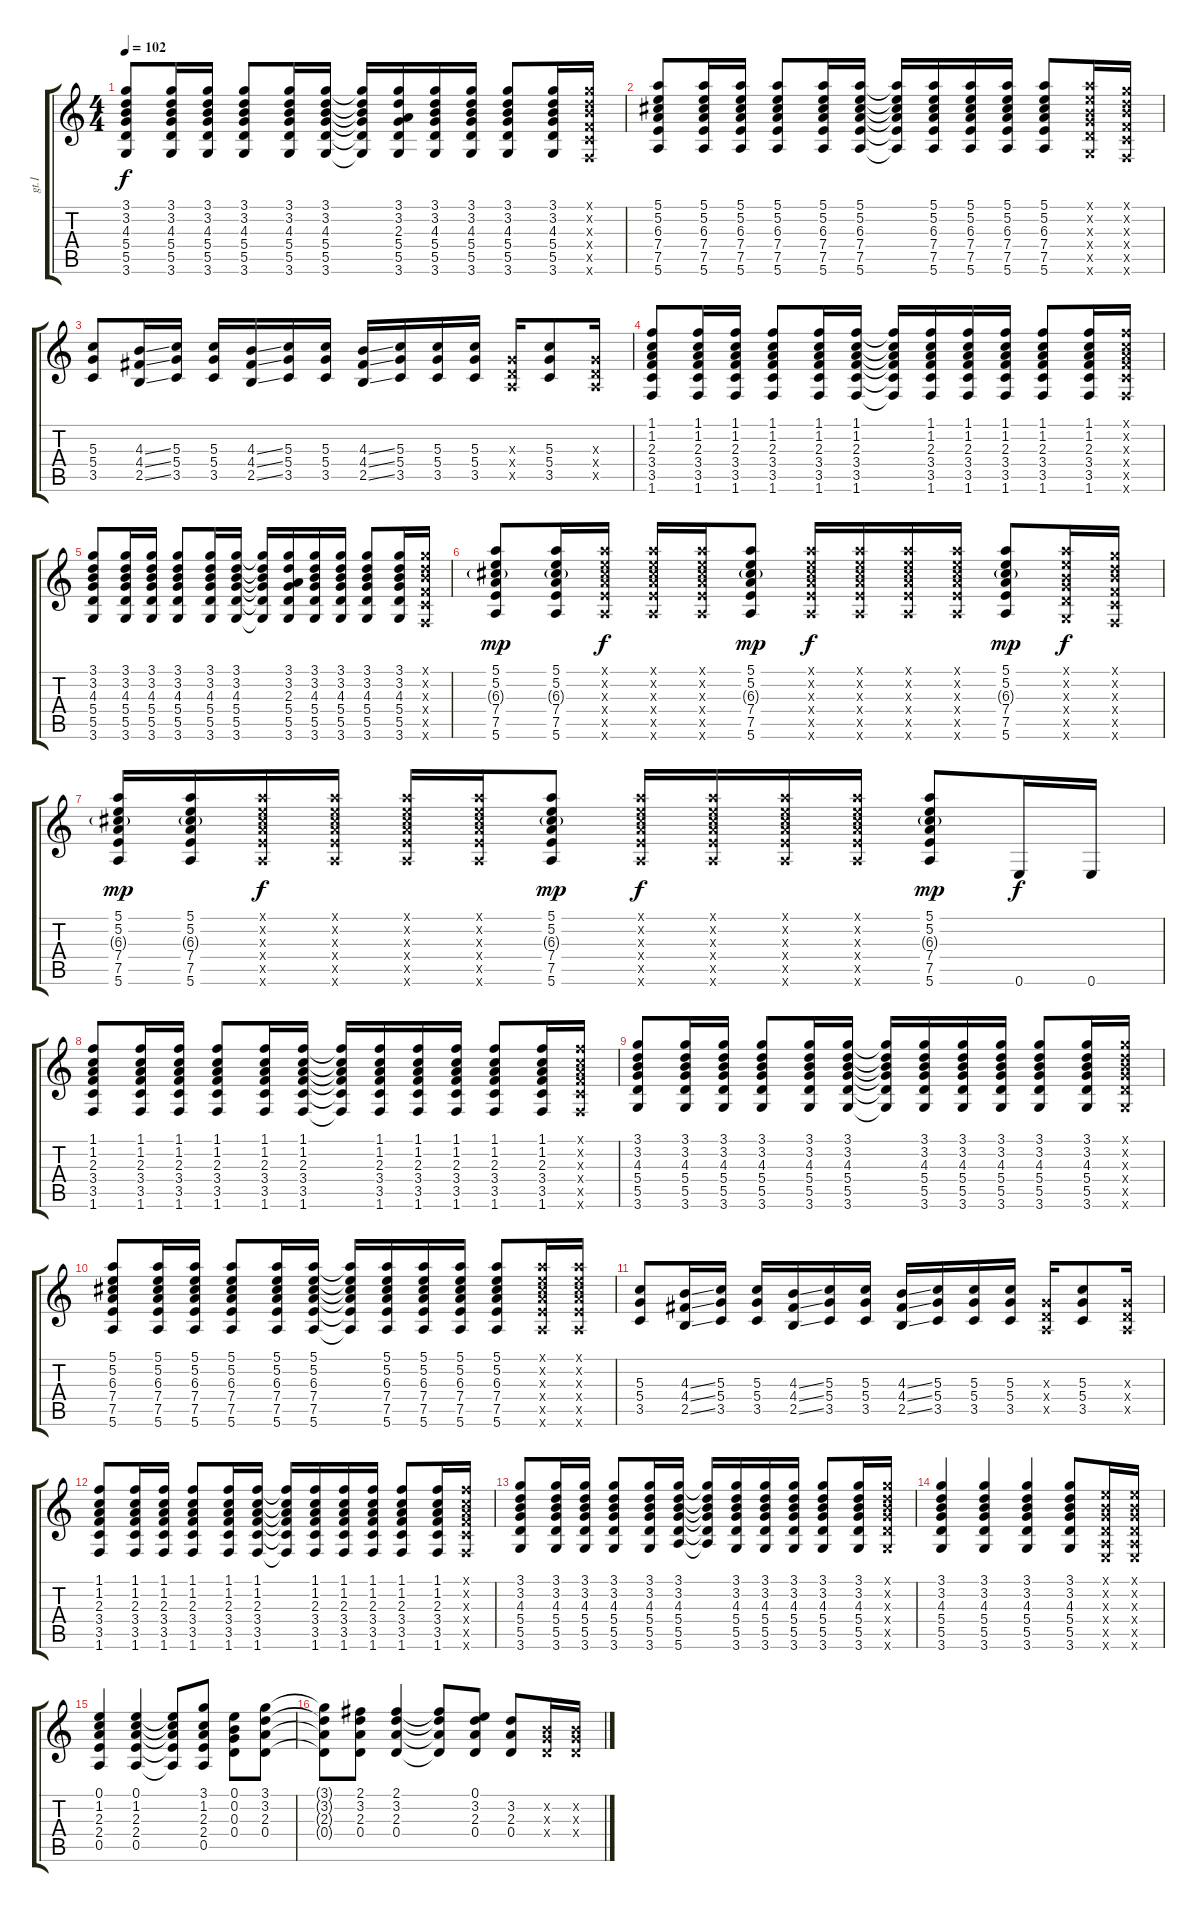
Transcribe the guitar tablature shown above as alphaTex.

\track ("gt.1" "gt.1") {instrument overdrivenguitar}
\staff {score tabs}
\tuning (E4 B3 G3 D3 A2 E2) {hide}
\ts (4 4)
\tempo 102
\clef g2
\ks c
(3.1 3.2 4.3 5.4 5.5 3.6).8{dy f} (3.1 3.2 4.3 5.4 5.5 3.6).16 (3.1 3.2 4.3 5.4 5.5 3.6).16 (3.1 3.2 4.3 5.4 5.5 3.6).8 (3.1 3.2 4.3 5.4 5.5 3.6).16 (3.1 3.2 4.3 5.4 5.5 3.6).16 (3.1{t} 3.2{t} 4.3{t} 5.4{t} 5.5{t} 3.6{t}).16 (3.1 3.2 2.3 5.4 5.5 3.6).16 (3.1 3.2 4.3 5.4 5.5 3.6).16 (3.1 3.2 4.3 5.4 5.5 3.6).16 (3.1 3.2 4.3 5.4 5.5 3.6).8 (3.1 3.2 4.3 5.4 5.5 3.6).16 (3.1{x} 3.2{x} 4.3{x} 3.4{x} 3.5{x} 1.6{x}).16 |
(5.1 5.2 6.3 7.4 7.5 5.6).8 (5.1 5.2 6.3 7.4 7.5 5.6).16 (5.1 5.2 6.3 7.4 7.5 5.6).16 (5.1 5.2 6.3 7.4 7.5 5.6).8 (5.1 5.2 6.3 7.4 7.5 5.6).16 (5.1 5.2 6.3 7.4 7.5 5.6).16 (5.1{t} 5.2{t} 6.3{t} 7.4{t} 7.5{t} 5.6{t}).16 (5.1 5.2 6.3 7.4 7.5 5.6).16 (5.1 5.2 6.3 7.4 7.5 5.6).16 (5.1 5.2 6.3 7.4 7.5 5.6).16 (5.1 5.2 6.3 7.4 7.5 5.6).8 (5.1{x} 5.2{x} 4.3{x} 5.4{x} 5.5{x} 3.6{x}).16 (3.1{x} 3.2{x} 4.3{x} 3.4{x} 3.5{x} 1.6{x}).16 |
(5.3 5.4 3.5).8 (4.3{ss} 4.4{ss} 2.5{ss}).16 (5.3 5.4 3.5).16 (5.3 5.4 3.5).16 (4.3{ss} 4.4{ss} 2.5{ss}).16 (5.3 5.4 3.5).16 (5.3 5.4 3.5).16 (4.3{ss} 4.4{ss} 2.5{ss}).16 (5.3 5.4 3.5).16 (5.3 5.4 3.5).16 (5.3 5.4 3.5).16 (0.3{x} 0.4{x} 0.5{x}).16 (5.3 5.4 3.5).8 (0.3{x} 0.4{x} 0.5{x}).16 |
(1.1 1.2 2.3 3.4 3.5 1.6).8 (1.1 1.2 2.3 3.4 3.5 1.6).16 (1.1 1.2 2.3 3.4 3.5 1.6).16 (1.1 1.2 2.3 3.4 3.5 1.6).8 (1.1 1.2 2.3 3.4 3.5 1.6).16 (1.1 1.2 2.3 3.4 3.5 1.6).16 (1.1{t} 1.2{t} 2.3{t} 3.4{t} 3.5{t} 1.6{t}).16 (1.1 1.2 2.3 3.4 3.5 1.6).16 (1.1 1.2 2.3 3.4 3.5 1.6).16 (1.1 1.2 2.3 3.4 3.5 1.6).16 (1.1 1.2 2.3 3.4 3.5 1.6).8 (1.1 1.2 2.3 3.4 3.5 1.6).16 (1.1{x} 1.2{x} 2.3{x} 3.4{x} 3.5{x} 1.6{x}).16 |
(3.1 3.2 4.3 5.4 5.5 3.6).8 (3.1 3.2 4.3 5.4 5.5 3.6).16 (3.1 3.2 4.3 5.4 5.5 3.6).16 (3.1 3.2 4.3 5.4 5.5 3.6).8 (3.1 3.2 4.3 5.4 5.5 3.6).16 (3.1 3.2 4.3 5.4 5.5 3.6).16 (3.1{t} 3.2{t} 4.3{t} 5.4{t} 5.5{t} 3.6{t}).16 (3.1 3.2 2.3 5.4 5.5 3.6).16 (3.1 3.2 4.3 5.4 5.5 3.6).16 (3.1 3.2 4.3 5.4 5.5 3.6).16 (3.1 3.2 4.3 5.4 5.5 3.6).8 (3.1 3.2 4.3 5.4 5.5 3.6).16 (3.1{x} 3.2{x} 4.3{x} 3.4{x} 3.5{x} 1.6{x}).16 |
(5.1 5.2 6.3{g} 7.4 7.5 5.6).8{dy mp} (5.1 5.2 6.3{g} 7.4 7.5 5.6).16 (5.1{x} 5.2{x} 6.3{x} 7.4{x} 7.5{x} 5.6{x}).16{dy f} (5.1{x} 5.2{x} 6.3{x} 7.4{x} 7.5{x} 5.6{x}).16 (5.1{x} 5.2{x} 6.3{x} 7.4{x} 7.5{x} 5.6{x}).16 (5.1 5.2 6.3{g} 7.4 7.5 5.6).8{dy mp} (5.1{x} 5.2{x} 6.3{x} 7.4{x} 7.5{x} 5.6{x}).16{dy f} (5.1{x} 5.2{x} 6.3{x} 7.4{x} 7.5{x} 5.6{x}).16 (5.1{x} 5.2{x} 6.3{x} 7.4{x} 7.5{x} 5.6{x}).16 (5.1{x} 5.2{x} 6.3{x} 7.4{x} 7.5{x} 5.6{x}).16 (5.1 5.2 6.3{g} 7.4 7.5 5.6).8{dy mp} (5.1{x} 5.2{x} 4.3{x} 5.4{x} 5.5{x} 3.6{x}).16{dy f} (3.1{x} 3.2{x} 4.3{x} 3.4{x} 3.5{x} 1.6{x}).16 |
(5.1 5.2 6.3{g} 7.4 7.5 5.6).16{dy mp} (5.1 5.2 6.3{g} 7.4 7.5 5.6).16 (5.1{x} 5.2{x} 6.3{x} 7.4{x} 7.5{x} 5.6{x}).16{dy f} (5.1{x} 5.2{x} 6.3{x} 7.4{x} 7.5{x} 5.6{x}).16 (5.1{x} 5.2{x} 6.3{x} 7.4{x} 7.5{x} 5.6{x}).16 (5.1{x} 5.2{x} 6.3{x} 7.4{x} 7.5{x} 5.6{x}).16 (5.1 5.2 6.3{g} 7.4 7.5 5.6).8{dy mp} (5.1{x} 5.2{x} 6.3{x} 7.4{x} 7.5{x} 5.6{x}).16{dy f} (5.1{x} 5.2{x} 6.3{x} 7.4{x} 7.5{x} 5.6{x}).16 (5.1{x} 5.2{x} 6.3{x} 7.4{x} 7.5{x} 5.6{x}).16 (5.1{x} 5.2{x} 6.3{x} 7.4{x} 7.5{x} 5.6{x}).16 (5.1 5.2 6.3{g} 7.4 7.5 5.6).8{dy mp} 0.6.16{dy f} 0.6.16 |
(1.1 1.2 2.3 3.4 3.5 1.6).8 (1.1 1.2 2.3 3.4 3.5 1.6).16 (1.1 1.2 2.3 3.4 3.5 1.6).16 (1.1 1.2 2.3 3.4 3.5 1.6).8 (1.1 1.2 2.3 3.4 3.5 1.6).16 (1.1 1.2 2.3 3.4 3.5 1.6).16 (1.1{t} 1.2{t} 2.3{t} 3.4{t} 3.5{t} 1.6{t}).16 (1.1 1.2 2.3 3.4 3.5 1.6).16 (1.1 1.2 2.3 3.4 3.5 1.6).16 (1.1 1.2 2.3 3.4 3.5 1.6).16 (1.1 1.2 2.3 3.4 3.5 1.6).8 (1.1 1.2 2.3 3.4 3.5 1.6).16 (1.1{x} 1.2{x} 2.3{x} 3.4{x} 3.5{x} 1.6{x}).16 |
(3.1 3.2 4.3 5.4 5.5 3.6).8 (3.1 3.2 4.3 5.4 5.5 3.6).16 (3.1 3.2 4.3 5.4 5.5 3.6).16 (3.1 3.2 4.3 5.4 5.5 3.6).8 (3.1 3.2 4.3 5.4 5.5 3.6).16 (3.1 3.2 4.3 5.4 5.5 3.6).16 (3.1{t} 3.2{t} 4.3{t} 5.4{t} 5.5{t} 3.6{t}).16 (3.1 3.2 4.3 5.4 5.5 3.6).16 (3.1 3.2 4.3 5.4 5.5 3.6).16 (3.1 3.2 4.3 5.4 5.5 3.6).16 (3.1 3.2 4.3 5.4 5.5 3.6).8 (3.1 3.2 4.3 5.4 5.5 3.6).16 (3.1{x} 3.2{x} 4.3{x} 5.4{x} 5.5{x} 3.6{x}).16 |
(5.1 5.2 6.3 7.4 7.5 5.6).8 (5.1 5.2 6.3 7.4 7.5 5.6).16 (5.1 5.2 6.3 7.4 7.5 5.6).16 (5.1 5.2 6.3 7.4 7.5 5.6).8 (5.1 5.2 6.3 7.4 7.5 5.6).16 (5.1 5.2 6.3 7.4 7.5 5.6).16 (5.1{t} 5.2{t} 6.3{t} 7.4{t} 7.5{t} 5.6{t}).16 (5.1 5.2 6.3 7.4 7.5 5.6).16 (5.1 5.2 6.3 7.4 7.5 5.6).16 (5.1 5.2 6.3 7.4 7.5 5.6).16 (5.1 5.2 6.3 7.4 7.5 5.6).8 (5.1{x} 5.2{x} 6.3{x} 7.4{x} 7.5{x} 5.6{x}).16 (5.1{x} 5.2{x} 6.3{x} 7.4{x} 7.5{x} 5.6{x}).16 |
(5.3 5.4 3.5).8 (4.3{ss} 4.4{ss} 2.5{ss}).16 (5.3 5.4 3.5).16 (5.3 5.4 3.5).16 (4.3{ss} 4.4{ss} 2.5{ss}).16 (5.3 5.4 3.5).16 (5.3 5.4 3.5).16 (4.3{ss} 4.4{ss} 2.5{ss}).16 (5.3 5.4 3.5).16 (5.3 5.4 3.5).16 (5.3 5.4 3.5).16 (0.3{x} 0.4{x} 0.5{x}).16 (5.3 5.4 3.5).8 (0.3{x} 0.4{x} 0.5{x}).16 |
(1.1 1.2 2.3 3.4 3.5 1.6).8 (1.1 1.2 2.3 3.4 3.5 1.6).16 (1.1 1.2 2.3 3.4 3.5 1.6).16 (1.1 1.2 2.3 3.4 3.5 1.6).8 (1.1 1.2 2.3 3.4 3.5 1.6).16 (1.1 1.2 2.3 3.4 3.5 1.6).16 (1.1{t} 1.2{t} 2.3{t} 3.4{t} 3.5{t} 1.6{t}).16 (1.1 1.2 2.3 3.4 3.5 1.6).16 (1.1 1.2 2.3 3.4 3.5 1.6).16 (1.1 1.2 2.3 3.4 3.5 1.6).16 (1.1 1.2 2.3 3.4 3.5 1.6).8 (1.1 1.2 2.3 3.4 3.5 1.6).16 (1.1{x} 1.2{x} 2.3{x} 3.4{x} 3.5{x} 1.6{x}).16 |
(3.1 3.2 4.3 5.4 5.5 3.6).8 (3.1 3.2 4.3 5.4 5.5 3.6).16 (3.1 3.2 4.3 5.4 5.5 3.6).16 (3.1 3.2 4.3 5.4 5.5 3.6).8 (3.1 3.2 4.3 5.4 5.5 3.6).16 (3.1 3.2 4.3 5.4 5.5 5.6).16 (3.1{t} 3.2{t} 4.3{t} 5.4{t} 5.5{t} 5.6{t}).16 (3.1 3.2 4.3 5.4 5.5 3.6).16 (3.1 3.2 4.3 5.4 5.5 3.6).16 (3.1 3.2 4.3 5.4 5.5 3.6).16 (3.1 3.2 4.3 5.4 5.5 3.6).8 (3.1 3.2 4.3 5.4 5.5 3.6).16 (3.1{x} 3.2{x} 4.3{x} 5.4{x} 5.5{x} 3.6{x}).16 |
(3.1 3.2 4.3 5.4 5.5 3.6).4 (3.1 3.2 4.3 5.4 5.5 3.6).4 (3.1 3.2 4.3 5.4 5.5 3.6).4 (3.1 3.2 4.3 5.4 5.5 3.6).8 (0.1{x} 0.2{x} 0.3{x} 0.4{x} 0.5{x} 0.6{x}).16 (0.1{x} 0.2{x} 0.3{x} 0.4{x} 0.5{x} 0.6{x}).16 |
(0.1 1.2 2.3 2.4 0.5).4 (0.1 1.2 2.3 2.4 0.5).4 (0.1{t} 1.2{t} 2.3{t} 2.4{t} 0.5{t}).8 (3.1 1.2 2.3 2.4 0.5).8 (0.1 0.2 0.3 0.4).8 (3.1 3.2 2.3 0.4).8 |
(3.1{t} 3.2{t} 2.3{t} 0.4{t}).8 (2.1 3.2 2.3 0.4).8 (2.1 3.2 2.3 0.4).4 (2.1{t} 3.2{t} 2.3{t} 0.4{t}).8 (0.1 3.2 2.3 0.4).8 (3.2 2.3 0.4).8 (0.2{x} 0.3{x} 0.4{x}).16 (0.2{x} 0.3{x} 0.4{x}).16
